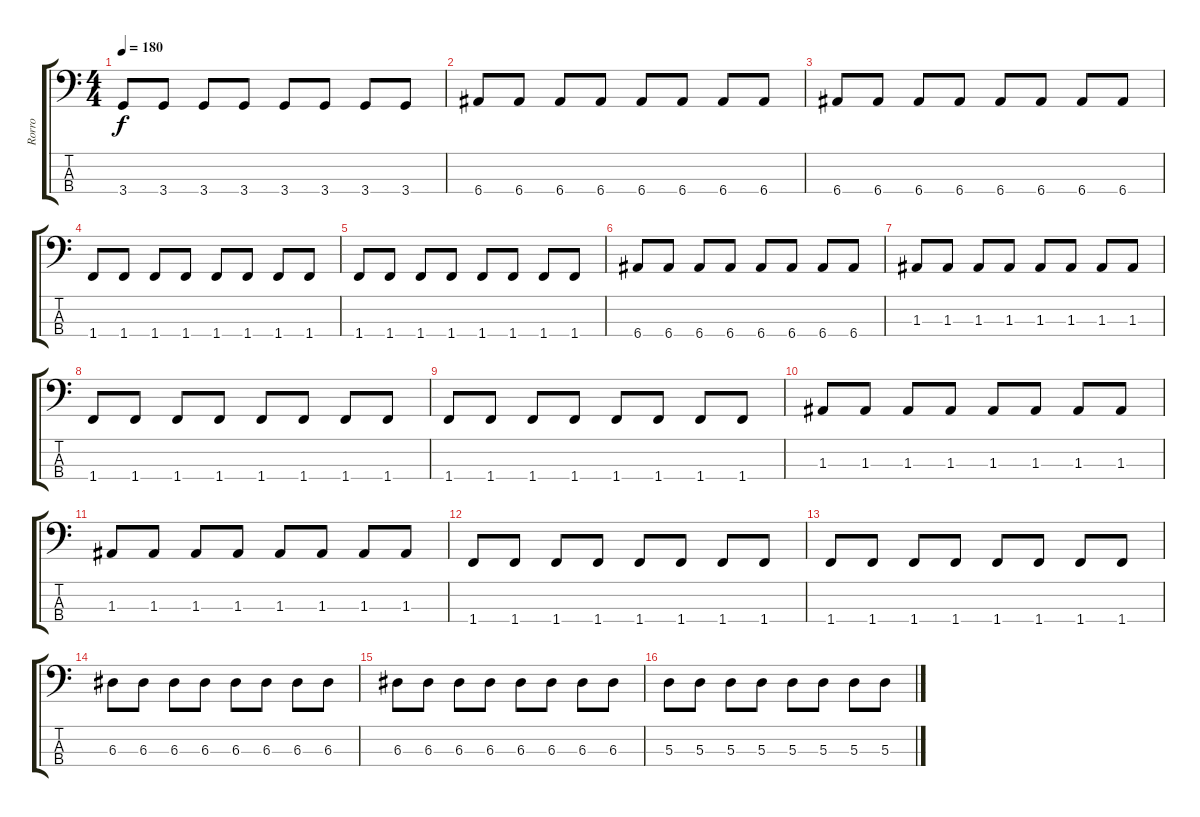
\track ("Rorro" "Rorro") {instrument electricbasspick}
\staff {score tabs}
\tuning (G2 D2 A1 E1) {hide}
\ts (4 4)
\tempo 180
\clef f4
\ks c
3.4.8{dy f} 3.4.8 3.4.8 3.4.8 3.4.8 3.4.8 3.4.8 3.4.8 |
6.4.8 6.4.8 6.4.8 6.4.8 6.4.8 6.4.8 6.4.8 6.4.8 |
6.4.8 6.4.8 6.4.8 6.4.8 6.4.8 6.4.8 6.4.8 6.4.8 |
1.4.8 1.4.8 1.4.8 1.4.8 1.4.8 1.4.8 1.4.8 1.4.8 |
1.4.8 1.4.8 1.4.8 1.4.8 1.4.8 1.4.8 1.4.8 1.4.8 |
6.4.8 6.4.8 6.4.8 6.4.8 6.4.8 6.4.8 6.4.8 6.4.8 |
1.3.8 1.3.8 1.3.8 1.3.8 1.3.8 1.3.8 1.3.8 1.3.8 |
1.4.8 1.4.8 1.4.8 1.4.8 1.4.8 1.4.8 1.4.8 1.4.8 |
1.4.8 1.4.8 1.4.8 1.4.8 1.4.8 1.4.8 1.4.8 1.4.8 |
1.3.8 1.3.8 1.3.8 1.3.8 1.3.8 1.3.8 1.3.8 1.3.8 |
1.3.8 1.3.8 1.3.8 1.3.8 1.3.8 1.3.8 1.3.8 1.3.8 |
1.4.8 1.4.8 1.4.8 1.4.8 1.4.8 1.4.8 1.4.8 1.4.8 |
1.4.8 1.4.8 1.4.8 1.4.8 1.4.8 1.4.8 1.4.8 1.4.8 |
6.3.8 6.3.8 6.3.8 6.3.8 6.3.8 6.3.8 6.3.8 6.3.8 |
6.3.8 6.3.8 6.3.8 6.3.8 6.3.8 6.3.8 6.3.8 6.3.8 |
5.3.8 5.3.8 5.3.8 5.3.8 5.3.8 5.3.8 5.3.8 5.3.8
